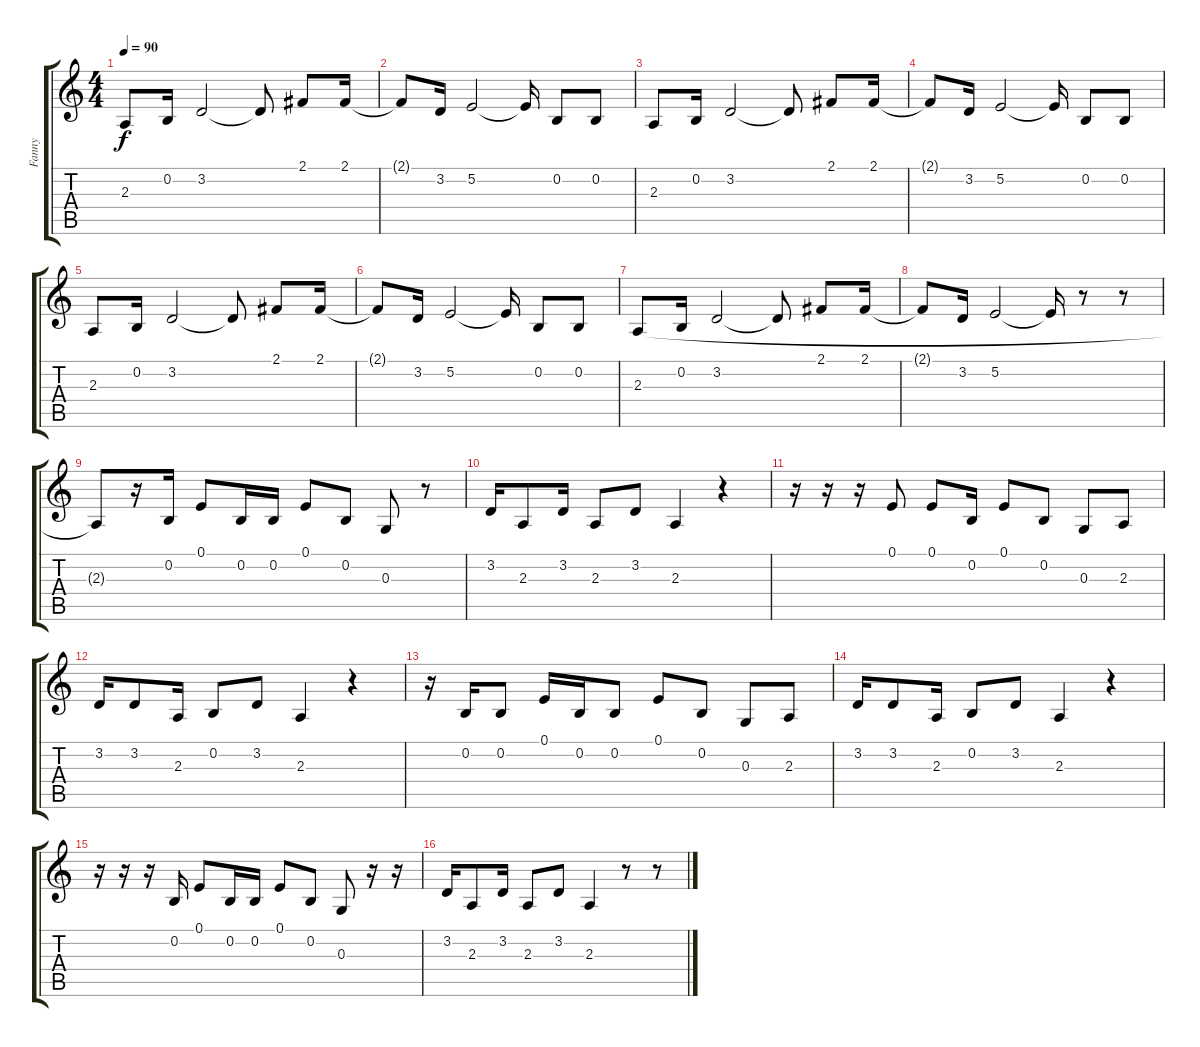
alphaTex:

\track ("Fanny" "Fanny") {instrument viola}
\staff {score tabs}
\tuning (E4 B3 G3 D3 A2 E2) {hide}
\ts (4 4)
\tempo 90
\clef g2
\ks c
2.3.8{dy f} 0.2.16 3.2.2 3.2{t}.8 2.1.8 2.1.16 |
2.1{t}.8 3.2.16 5.2.2 5.2{t}.16 0.2.8 0.2.8 |
2.3.8 0.2.16 3.2.2 3.2{t}.8 2.1.8 2.1.16 |
2.1{t}.8 3.2.16 5.2.2 5.2{t}.16 0.2.8 0.2.8 |
2.3.8 0.2.16 3.2.2 3.2{t}.8 2.1.8 2.1.16 |
2.1{t}.8 3.2.16 5.2.2 5.2{t}.16 0.2.8 0.2.8 |
2.3.8 0.2.16 3.2.2 3.2{t}.8 2.1.8 2.1.16 |
2.1{t}.8 3.2.16 5.2.2 5.2{t}.16 r.8 r.8 |
2.3{t}.8 r.16 0.2.16 0.1.8 0.2.16 0.2.16 0.1.8 0.2.8 0.3.8 r.8 |
3.2.16 2.3.8 3.2.16 2.3.8 3.2.8 2.3.4 r.4 |
r.16 r.16 r.16 0.1.8 0.1.8 0.2.16 0.1.8 0.2.8 0.3.8 2.3.8 |
3.2.16 3.2.8 2.3.16 0.2.8 3.2.8 2.3.4 r.4 |
r.16 0.2.16 0.2.8 0.1.16 0.2.16 0.2.8 0.1.8 0.2.8 0.3.8 2.3.8 |
3.2.16 3.2.8 2.3.16 0.2.8 3.2.8 2.3.4 r.4 |
r.16 r.16 r.16 0.2.16 0.1.8 0.2.16 0.2.16 0.1.8 0.2.8 0.3.8 r.16 r.16 |
3.2.16 2.3.8 3.2.16 2.3.8 3.2.8 2.3.4 r.8 r.8
